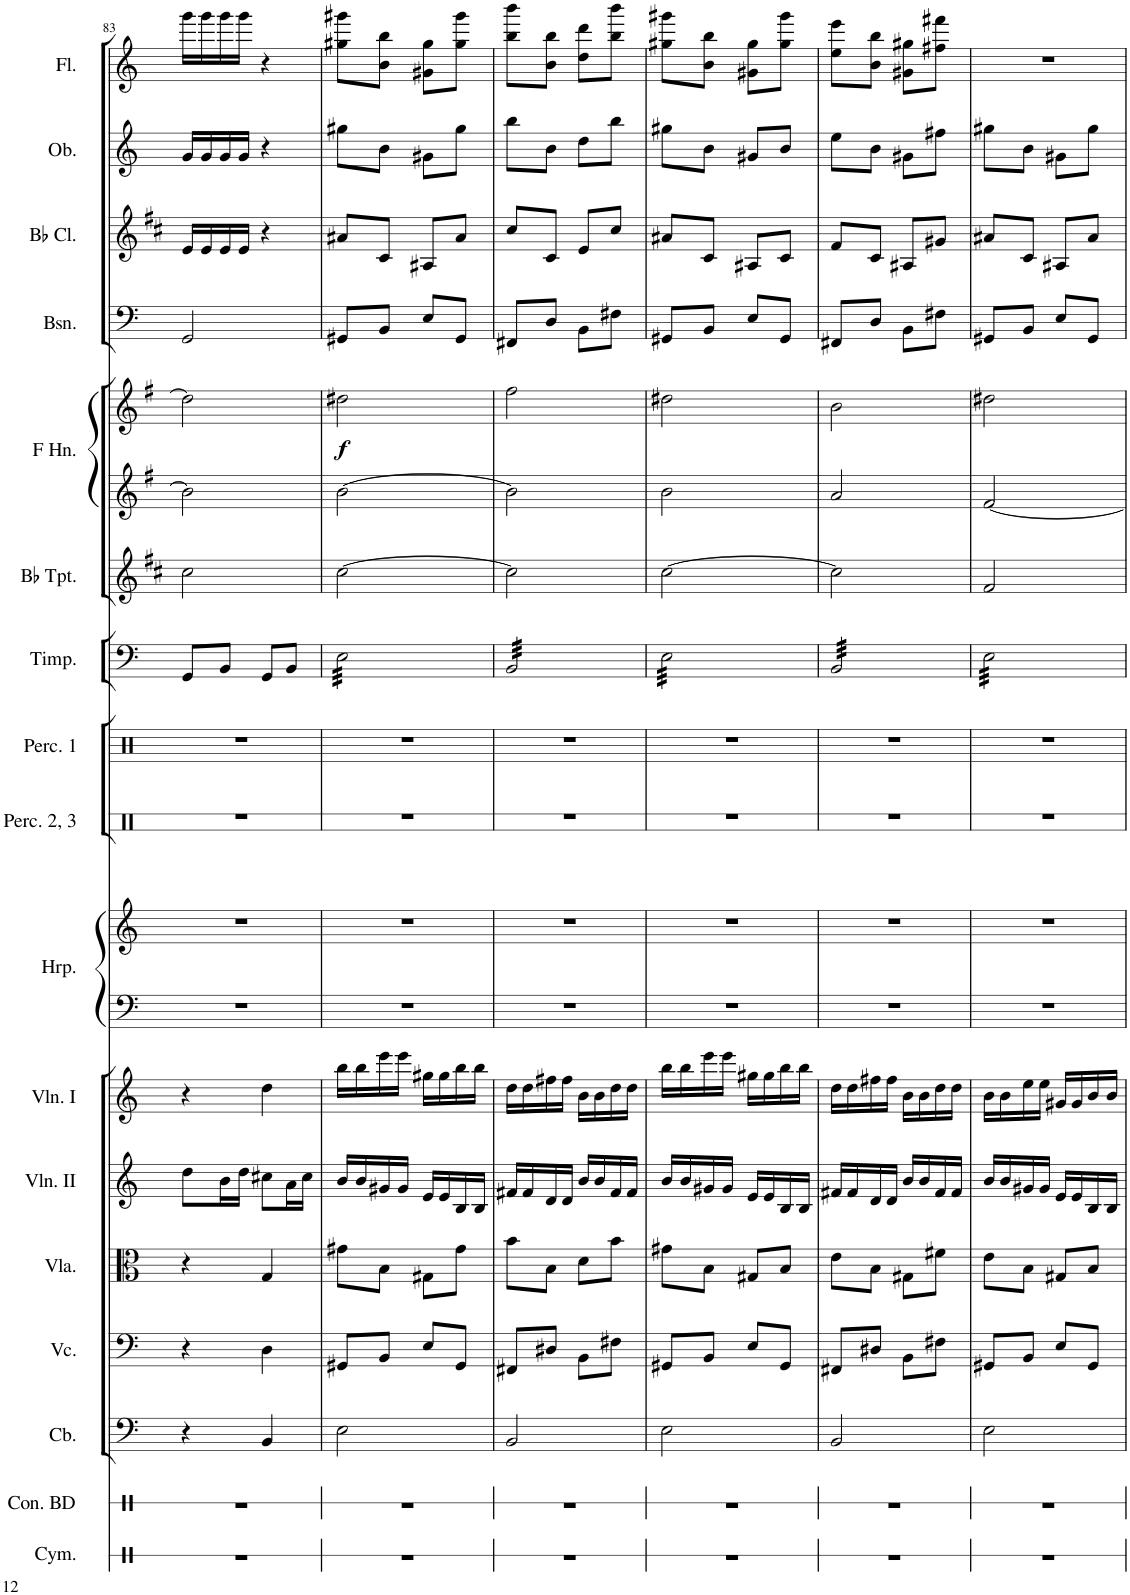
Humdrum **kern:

**kern	**kern	**kern	**kern	**kern	**kern	**kern	**kern	**kern	**kern	**kern	**kern	**kern	**kern	**kern	**dynam	**kern	**kern	**kern	**kern
*part17	*part16	*part15	*part14	*part13	*part12	*part11	*part10	*part10	*part9	*part8	*part7	*part6	*part5	*part5	*part5	*part4	*part3	*part2	*part1
*staff19	*staff18	*staff17	*staff16	*staff15	*staff14	*staff13	*staff12	*staff11	*staff10	*staff9	*staff8	*staff7	*staff6	*staff5	*staff5/6	*staff4	*staff3	*staff2	*staff1
*I"Cymbal	*I"Concert Bass Drum	*I"Contrabasses	*I"Violoncellos	*I"Violas	*I"Violins II	*I"Violins I	*I"Harp	*	*I"Percussion 2, 3	*I"Percussion 1	*I"Timpani	*I"Trumpets in Bb	*I"Horns in F	*	*	*I"Bassoons	*I"Clarinets in Bb	*I"Oboes	*I"Flutes
*I'Cym.	*I'Con. BD	*I'Cb.	*I'Vc.	*I'Vla.	*I'Vln. II	*I'Vln. I	*I'Hrp.	*	*I'Perc. 2, 3	*I'Perc. 1	*I'Timp.	*	*	*	*	*I'Bsn.	*	*I'Ob.	*I'Fl.
!!LO:PB:g=z
*clefX	*clefX	*clefF4	*clefF4	*clefC3	*clefG2	*clefG2	*clefF4	*clefG2	*clefX	*clefG2	*clefF4	*clefG2	*clefG2	*clefG2	*	*clefF4	*clefG2	*clefG2	*clefG2
*	*	*Trd7c12	*	*	*	*	*	*	*	*	*	*Trd1c2	*Trd4c7	*Trd4c7	*	*	*Trd1c2	*	*
*k[]	*k[]	*k[]	*k[]	*k[]	*k[]	*k[]	*k[]	*k[]	*k[]	*k[]	*k[]	*k[f#c#]	*k[f#]	*k[f#]	*	*k[]	*k[f#c#]	*k[]	*k[]
*M2/4	*M2/4	*M2/4	*M2/4	*M2/4	*M2/4	*M2/4	*M2/4	*M2/4	*M2/4	*M2/4	*M2/4	*M2/4	*M2/4	*M2/4	*	*M2/4	*M2/4	*M2/4	*M2/4
=83	=83	=83	=83	=83	=83	=83	=83	=83	=83	=83	=83	=83	=83	=83	=83	=83	=83	=83	=83
2r	2r	4r	4r	4r	8dd\L	4r	2r	2r	2r	2r	8GG/L	2cc#\	2b\]	2dd\]	.	2GG/	16e/LL	16g/LL	16ggg\LL
.	.	.	.	.	.	.	.	.	.	.	.	.	.	.	.	.	16e/	16g/	16ggg\
.	.	.	.	.	16b\L	.	.	.	.	.	8BB/J	.	.	.	.	.	16e/	16g/	16ggg\
.	.	.	.	.	16dd\JJ	.	.	.	.	.	.	.	.	.	.	.	16e/JJ	16g/JJ	16ggg\JJ
.	.	4BB/	4D\	4G/	8cc#X\L	4dd\	.	.	.	.	8GG/L	.	.	.	.	.	4r	4r	4r
.	.	.	.	.	16a\L	.	.	.	.	.	8BB/J	.	.	.	.	.	.	.	.
.	.	.	.	.	16cc#\JJ	.	.	.	.	.	.	.	.	.	.	.	.	.	.
=84	=84	=84	=84	=84	=84	=84	=84	=84	=84	=84	=84	=84	=84	=84	=84	=84	=84	=84	=84
!	!	!	!	!	!	!	!	!	!	!	!	!	!	!	!LO:DY:b	!	!	!	!
*	*	*	*	*	*	*	*	*	*	*	*tremolo	*	*	*	*	*	*	*	*
2r	2r	2E\	8GG#X/L	8g#X\L	16b/LL	16bb\LL	2r	2r	2r	2r	32E\LLL	[2cc#\	[2b\	2dd#X\	f	8GG#X/L	8a#X/L	8gg#X\L	8gg#X\ 8ggg#X\L
.	.	.	.	.	.	.	.	.	.	.	32E\	.	.	.	.	.	.	.	.
.	.	.	.	.	16b/	16bb\	.	.	.	.	32E\	.	.	.	.	.	.	.	.
.	.	.	.	.	.	.	.	.	.	.	32E\	.	.	.	.	.	.	.	.
.	.	.	8BB/J	8B\J	16g#X/	16eee\	.	.	.	.	32E\	.	.	.	.	8BB/J	8c#/J	8b\J	8b\ 8bb\J
.	.	.	.	.	.	.	.	.	.	.	32E\	.	.	.	.	.	.	.	.
.	.	.	.	.	16g#/JJ	16eee\JJ	.	.	.	.	32E\	.	.	.	.	.	.	.	.
.	.	.	.	.	.	.	.	.	.	.	32E\	.	.	.	.	.	.	.	.
.	.	.	8E/L	8G#X\L	16e/LL	16gg#X\LL	.	.	.	.	32E\	.	.	.	.	8E/L	8A#X/L	8g#X\L	8g#X\ 8gg#\L
.	.	.	.	.	.	.	.	.	.	.	32E\	.	.	.	.	.	.	.	.
.	.	.	.	.	16e/	16gg#\	.	.	.	.	32E\	.	.	.	.	.	.	.	.
.	.	.	.	.	.	.	.	.	.	.	32E\	.	.	.	.	.	.	.	.
.	.	.	8GG#/J	8g#\J	16B/	16bb\	.	.	.	.	32E\	.	.	.	.	8GG#/J	8a#/J	8gg#\J	8gg#\ 8ggg#\J
.	.	.	.	.	.	.	.	.	.	.	32E\	.	.	.	.	.	.	.	.
.	.	.	.	.	16B/JJ	16bb\JJ	.	.	.	.	32E\	.	.	.	.	.	.	.	.
.	.	.	.	.	.	.	.	.	.	.	32E\JJJ	.	.	.	.	.	.	.	.
=85	=85	=85	=85	=85	=85	=85	=85	=85	=85	=85	=85	=85	=85	=85	=85	=85	=85	=85	=85
2r	2r	2BB/	8FF#X/L	8b\L	16f#X/LL	16dd\LL	2r	2r	2r	2r	32BB/LLL	2cc#\]	2b\]	2ff#\	.	8FF#X/L	8cc#/L	8bb\L	8bb\ 8bbb\L
.	.	.	.	.	.	.	.	.	.	.	32BB/	.	.	.	.	.	.	.	.
.	.	.	.	.	16f#/	16dd\	.	.	.	.	32BB/	.	.	.	.	.	.	.	.
.	.	.	.	.	.	.	.	.	.	.	32BB/	.	.	.	.	.	.	.	.
.	.	.	8D#X/J	8B\J	16d/	16ff#X\	.	.	.	.	32BB/	.	.	.	.	8D/J	8c#/J	8b\J	8b\ 8bb\J
.	.	.	.	.	.	.	.	.	.	.	32BB/	.	.	.	.	.	.	.	.
.	.	.	.	.	16d/JJ	16ff#\JJ	.	.	.	.	32BB/	.	.	.	.	.	.	.	.
.	.	.	.	.	.	.	.	.	.	.	32BB/	.	.	.	.	.	.	.	.
.	.	.	8BB\L	8d\L	16b/LL	16b\LL	.	.	.	.	32BB/	.	.	.	.	8BB\L	8e/L	8dd\L	8dd\ 8ddd\L
.	.	.	.	.	.	.	.	.	.	.	32BB/	.	.	.	.	.	.	.	.
.	.	.	.	.	16b/	16b\	.	.	.	.	32BB/	.	.	.	.	.	.	.	.
.	.	.	.	.	.	.	.	.	.	.	32BB/	.	.	.	.	.	.	.	.
.	.	.	8F#X\J	8b\J	16f#/	16dd\	.	.	.	.	32BB/	.	.	.	.	8F#X\J	8cc#/J	8bb\J	8bb\ 8bbb\J
.	.	.	.	.	.	.	.	.	.	.	32BB/	.	.	.	.	.	.	.	.
.	.	.	.	.	16f#/JJ	16dd\JJ	.	.	.	.	32BB/	.	.	.	.	.	.	.	.
.	.	.	.	.	.	.	.	.	.	.	32BB/JJJ	.	.	.	.	.	.	.	.
=86	=86	=86	=86	=86	=86	=86	=86	=86	=86	=86	=86	=86	=86	=86	=86	=86	=86	=86	=86
2r	2r	2E\	8GG#X/L	8g#X\L	16b/LL	16bb\LL	2r	2r	2r	2r	32E\LLL	[2cc#\	2b\	2dd#X\	.	8GG#X/L	8a#X/L	8gg#X\L	8gg#X\ 8ggg#X\L
.	.	.	.	.	.	.	.	.	.	.	32E\	.	.	.	.	.	.	.	.
.	.	.	.	.	16b/	16bb\	.	.	.	.	32E\	.	.	.	.	.	.	.	.
.	.	.	.	.	.	.	.	.	.	.	32E\	.	.	.	.	.	.	.	.
.	.	.	8BB/J	8B\J	16g#X/	16eee\	.	.	.	.	32E\	.	.	.	.	8BB/J	8c#/J	8b\J	8b\ 8bb\J
.	.	.	.	.	.	.	.	.	.	.	32E\	.	.	.	.	.	.	.	.
.	.	.	.	.	16g#/JJ	16eee\JJ	.	.	.	.	32E\	.	.	.	.	.	.	.	.
.	.	.	.	.	.	.	.	.	.	.	32E\	.	.	.	.	.	.	.	.
.	.	.	8E/L	8G#X/L	16e/LL	16gg#X\LL	.	.	.	.	32E\	.	.	.	.	8E/L	8A#X/L	8g#X/L	8g#X\ 8gg#\L
.	.	.	.	.	.	.	.	.	.	.	32E\	.	.	.	.	.	.	.	.
.	.	.	.	.	16e/	16gg#\	.	.	.	.	32E\	.	.	.	.	.	.	.	.
.	.	.	.	.	.	.	.	.	.	.	32E\	.	.	.	.	.	.	.	.
.	.	.	8GG#/J	8B/J	16B/	16bb\	.	.	.	.	32E\	.	.	.	.	8GG#/J	8c#/J	8b/J	8gg#\ 8ggg#\J
.	.	.	.	.	.	.	.	.	.	.	32E\	.	.	.	.	.	.	.	.
.	.	.	.	.	16B/JJ	16bb\JJ	.	.	.	.	32E\	.	.	.	.	.	.	.	.
.	.	.	.	.	.	.	.	.	.	.	32E\JJJ	.	.	.	.	.	.	.	.
=87	=87	=87	=87	=87	=87	=87	=87	=87	=87	=87	=87	=87	=87	=87	=87	=87	=87	=87	=87
2r	2r	2BB/	8FF#X/L	8e\L	16f#X/LL	16dd\LL	2r	2r	2r	2r	32BB/LLL	2cc#\]	2a/	2b\	.	8FF#X/L	8f#/L	8ee\L	8ee\ 8eee\L
.	.	.	.	.	.	.	.	.	.	.	32BB/	.	.	.	.	.	.	.	.
.	.	.	.	.	16f#/	16dd\	.	.	.	.	32BB/	.	.	.	.	.	.	.	.
.	.	.	.	.	.	.	.	.	.	.	32BB/	.	.	.	.	.	.	.	.
.	.	.	8D#X/J	8B\J	16d/	16ff#X\	.	.	.	.	32BB/	.	.	.	.	8D/J	8c#/J	8b\J	8b\ 8bb\J
.	.	.	.	.	.	.	.	.	.	.	32BB/	.	.	.	.	.	.	.	.
.	.	.	.	.	16d/JJ	16ff#\JJ	.	.	.	.	32BB/	.	.	.	.	.	.	.	.
.	.	.	.	.	.	.	.	.	.	.	32BB/	.	.	.	.	.	.	.	.
.	.	.	8BB\L	8G#X\L	16b/LL	16b\LL	.	.	.	.	32BB/	.	.	.	.	8BB\L	8A#X/L	8g#X\L	8g#X\ 8gg#X\L
.	.	.	.	.	.	.	.	.	.	.	32BB/	.	.	.	.	.	.	.	.
.	.	.	.	.	16b/	16b\	.	.	.	.	32BB/	.	.	.	.	.	.	.	.
.	.	.	.	.	.	.	.	.	.	.	32BB/	.	.	.	.	.	.	.	.
.	.	.	8F#X\J	8f#X\J	16f#/	16dd\	.	.	.	.	32BB/	.	.	.	.	8F#X\J	8g#X/J	8ff#X\J	8ff#X\ 8fff#X\J
.	.	.	.	.	.	.	.	.	.	.	32BB/	.	.	.	.	.	.	.	.
.	.	.	.	.	16f#/JJ	16dd\JJ	.	.	.	.	32BB/	.	.	.	.	.	.	.	.
.	.	.	.	.	.	.	.	.	.	.	32BB/JJJ	.	.	.	.	.	.	.	.
=88	=88	=88	=88	=88	=88	=88	=88	=88	=88	=88	=88	=88	=88	=88	=88	=88	=88	=88	=88
2r	2r	2E\	8GG#X/L	8e\L	16b/LL	16b\LL	2r	2r	2r	2r	32E\LLL	2f#/	[2f#/	2dd#X\	.	8GG#X/L	8a#X/L	8gg#X\L	2r
.	.	.	.	.	.	.	.	.	.	.	32E\	.	.	.	.	.	.	.	.
.	.	.	.	.	16b/	16b\	.	.	.	.	32E\	.	.	.	.	.	.	.	.
.	.	.	.	.	.	.	.	.	.	.	32E\	.	.	.	.	.	.	.	.
.	.	.	8BB/J	8B\J	16g#X/	16ee\	.	.	.	.	32E\	.	.	.	.	8BB/J	8c#/J	8b\J	.
.	.	.	.	.	.	.	.	.	.	.	32E\	.	.	.	.	.	.	.	.
.	.	.	.	.	16g#/JJ	16ee\JJ	.	.	.	.	32E\	.	.	.	.	.	.	.	.
.	.	.	.	.	.	.	.	.	.	.	32E\	.	.	.	.	.	.	.	.
.	.	.	8E/L	8G#X/L	16e/LL	16g#X/LL	.	.	.	.	32E\	.	.	.	.	8E/L	8A#X/L	8g#X\L	.
.	.	.	.	.	.	.	.	.	.	.	32E\	.	.	.	.	.	.	.	.
.	.	.	.	.	16e/	16g#/	.	.	.	.	32E\	.	.	.	.	.	.	.	.
.	.	.	.	.	.	.	.	.	.	.	32E\	.	.	.	.	.	.	.	.
.	.	.	8GG#/J	8B/J	16B/	16b/	.	.	.	.	32E\	.	.	.	.	8GG#/J	8a#/J	8gg#\J	.
.	.	.	.	.	.	.	.	.	.	.	32E\	.	.	.	.	.	.	.	.
.	.	.	.	.	16B/JJ	16b/JJ	.	.	.	.	32E\	.	.	.	.	.	.	.	.
.	.	.	.	.	.	.	.	.	.	.	32E\JJJ	.	.	.	.	.	.	.	.
*	*	*	*	*	*	*	*	*	*	*	*Xtremolo	*	*	*	*	*	*	*	*
=	=	=	=	=	=	=	=	=	=	=	=	=	=	=	=	=	=	=	=
*-	*-	*-	*-	*-	*-	*-	*-	*-	*-	*-	*-	*-	*-	*-	*-	*-	*-	*-	*-
